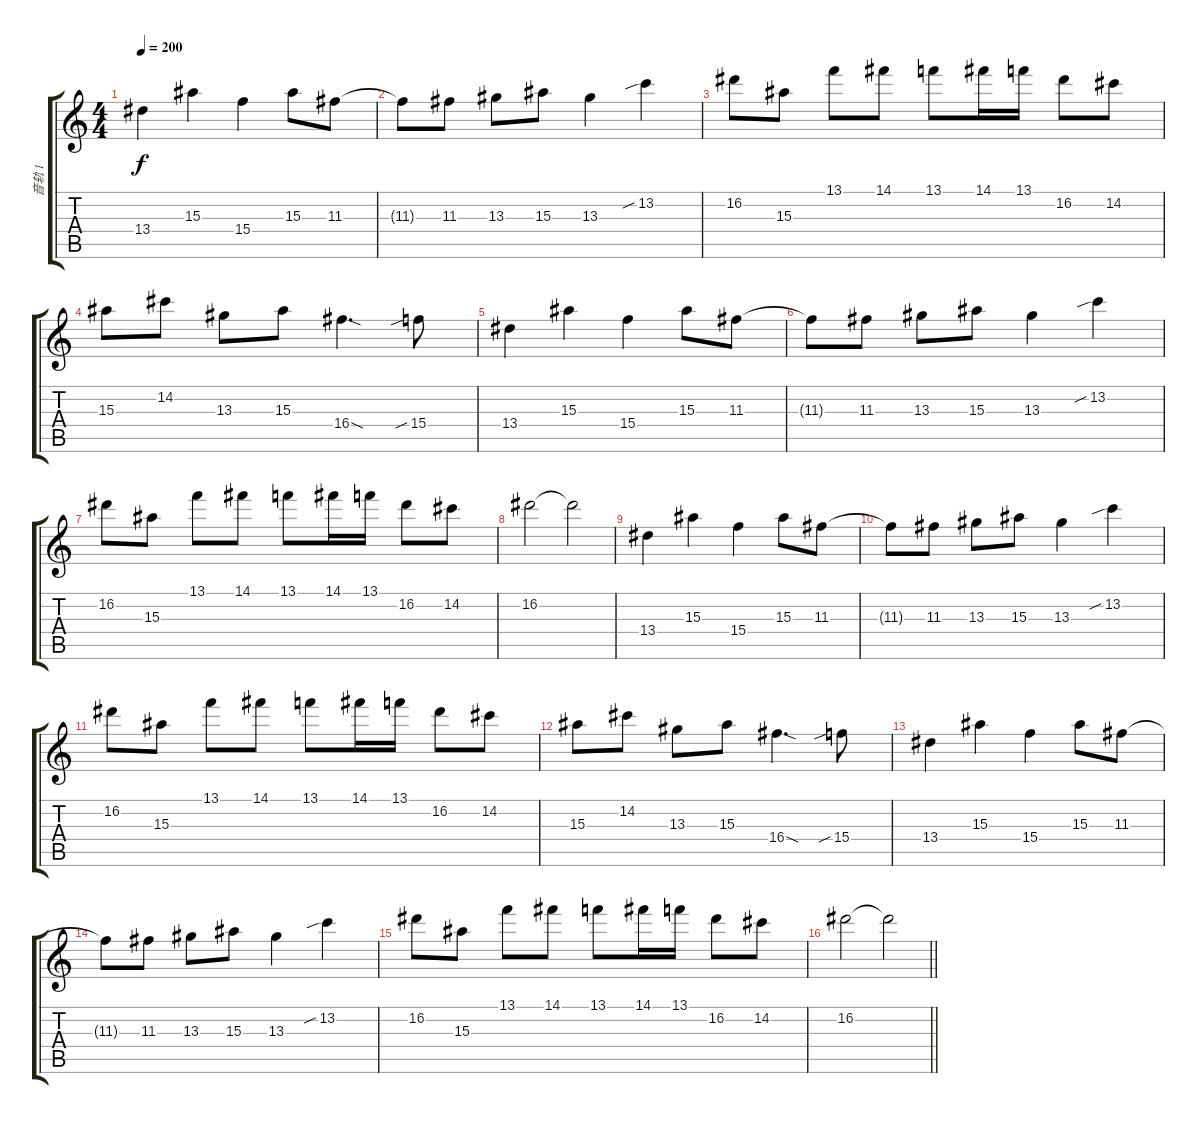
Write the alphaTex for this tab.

\track ("音轨 1" "音轨 1") {instrument distortionguitar}
\staff {score tabs}
\tuning (E4 B3 G3 D3 A2 E2) {hide}
\ts (4 4)
\tempo 200
\clef g2
\ks c
13.4.4{dy f} 15.3.4 15.4.4 15.3.8 11.3.8 |
11.3{t}.8 11.3.8 13.3.8 15.3.8 13.3.4 13.2{sib}.4 |
16.2.8 15.3.8 13.1.8 14.1.8 13.1.8 14.1.16 13.1.16 16.2.8 14.2.8 |
15.3.8 14.2.8 13.3.8 15.3.8 16.4{sod}.4{d} 15.4{sib}.8 |
13.4.4 15.3.4 15.4.4 15.3.8 11.3.8 |
11.3{t}.8 11.3.8 13.3.8 15.3.8 13.3.4 13.2{sib}.4 |
16.2.8 15.3.8 13.1.8 14.1.8 13.1.8 14.1.16 13.1.16 16.2.8 14.2.8 |
16.2.2 16.2{t}.2 |
13.4.4 15.3.4 15.4.4 15.3.8 11.3.8 |
11.3{t}.8 11.3.8 13.3.8 15.3.8 13.3.4 13.2{sib}.4 |
16.2.8 15.3.8 13.1.8 14.1.8 13.1.8 14.1.16 13.1.16 16.2.8 14.2.8 |
15.3.8 14.2.8 13.3.8 15.3.8 16.4{sod}.4{d} 15.4{sib}.8 |
13.4.4 15.3.4 15.4.4 15.3.8 11.3.8 |
11.3{t}.8 11.3.8 13.3.8 15.3.8 13.3.4 13.2{sib}.4 |
16.2.8 15.3.8 13.1.8 14.1.8 13.1.8 14.1.16 13.1.16 16.2.8 14.2.8 |
\barLineRight lightlight
16.2.2 16.2{t}.2
